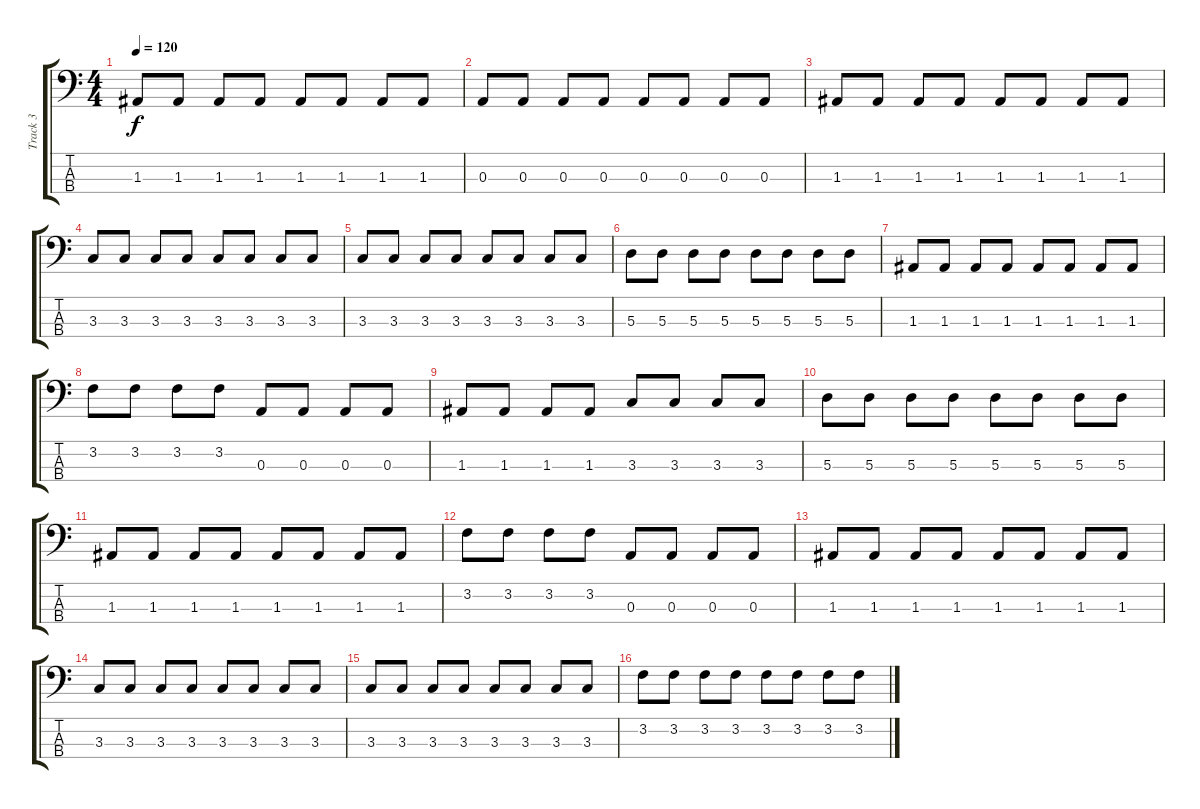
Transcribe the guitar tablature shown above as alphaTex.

\track ("Track 3" "Track 3") {instrument electricbasspick}
\staff {score tabs}
\tuning (G2 D2 A1 E1) {hide}
\ts (4 4)
\tempo 120
\clef f4
\ks c
1.3.8{dy f} 1.3.8 1.3.8 1.3.8 1.3.8 1.3.8 1.3.8 1.3.8 |
0.3.8 0.3.8 0.3.8 0.3.8 0.3.8 0.3.8 0.3.8 0.3.8 |
1.3.8 1.3.8 1.3.8 1.3.8 1.3.8 1.3.8 1.3.8 1.3.8 |
3.3.8 3.3.8 3.3.8 3.3.8 3.3.8 3.3.8 3.3.8 3.3.8 |
3.3.8 3.3.8 3.3.8 3.3.8 3.3.8 3.3.8 3.3.8 3.3.8 |
5.3.8 5.3.8 5.3.8 5.3.8 5.3.8 5.3.8 5.3.8 5.3.8 |
1.3.8 1.3.8 1.3.8 1.3.8 1.3.8 1.3.8 1.3.8 1.3.8 |
3.2.8 3.2.8 3.2.8 3.2.8 0.3.8 0.3.8 0.3.8 0.3.8 |
1.3.8 1.3.8 1.3.8 1.3.8 3.3.8 3.3.8 3.3.8 3.3.8 |
5.3.8 5.3.8 5.3.8 5.3.8 5.3.8 5.3.8 5.3.8 5.3.8 |
1.3.8 1.3.8 1.3.8 1.3.8 1.3.8 1.3.8 1.3.8 1.3.8 |
3.2.8 3.2.8 3.2.8 3.2.8 0.3.8 0.3.8 0.3.8 0.3.8 |
1.3.8 1.3.8 1.3.8 1.3.8 1.3.8 1.3.8 1.3.8 1.3.8 |
3.3.8 3.3.8 3.3.8 3.3.8 3.3.8 3.3.8 3.3.8 3.3.8 |
3.3.8 3.3.8 3.3.8 3.3.8 3.3.8 3.3.8 3.3.8 3.3.8 |
3.2.8 3.2.8 3.2.8 3.2.8 3.2.8 3.2.8 3.2.8 3.2.8
